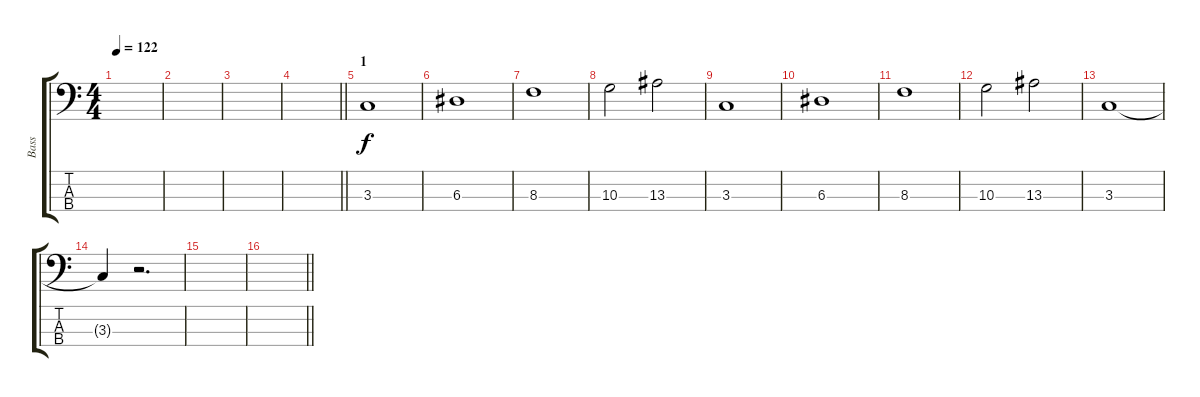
\track ("Bass" "Bass") {instrument electricbassfinger}
\staff {score tabs}
\tuning (G2 D2 A1 E1) {hide}
\ts (4 4)
\tempo 122
\clef f4
\ks c
|
|
|
\barLineRight lightlight
|
\section ("" "1")
3.3.1{volume 14} |
6.3.1 |
8.3.1 |
10.3.2 13.3.2 |
3.3.1 |
6.3.1 |
8.3.1 |
10.3.2 13.3.2 |
3.3.1 |
3.3{t}.4 r.2{d} |
|
\barLineRight lightlight
